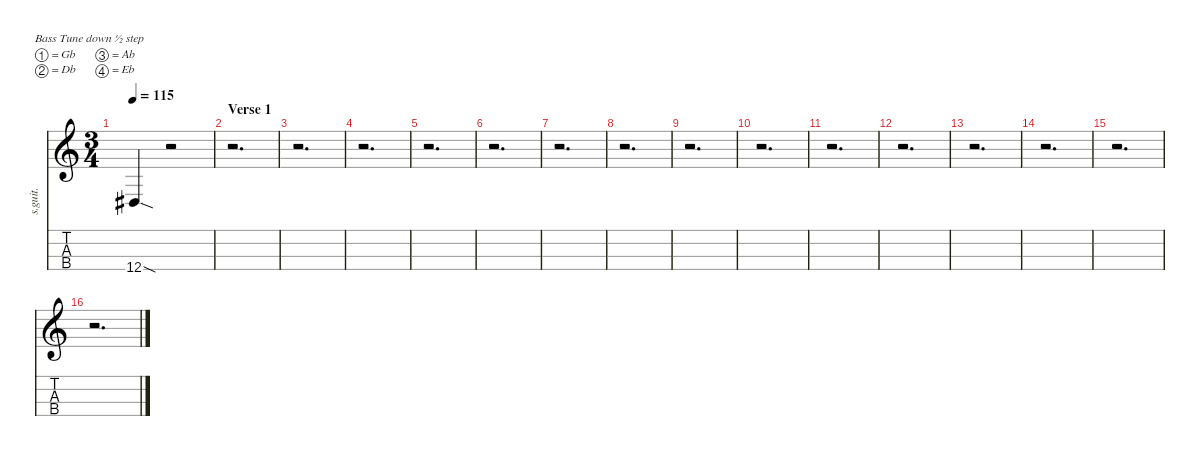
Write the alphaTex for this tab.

\defaultSystemsLayout 4
\hideDynamics
\bracketExtendMode nobrackets
\track ("Bass" "s.guit.") {instrument electricbasspick}
\staff {score tabs}
\tuning (Gb2 Db2 Ab1 Eb1)
\ts (3 4)
\tempo 115
\clef g2
\ks c
12.4{sod acc #}.4{dy mf beam Up} r.2{beam Down} |
\section ("" "Verse 1")
r.2{d beam Down} |
r.2{d beam Down} |
r.2{d beam Down} |
r.2{d beam Down} |
r.2{d beam Down} |
r.2{d beam Down} |
r.2{d beam Down} |
r.2{d beam Down} |
r.2{d beam Down} |
r.2{d beam Down} |
r.2{d beam Down} |
r.2{d beam Down} |
r.2{d beam Down} |
r.2{d beam Down} |
r.2{d beam Down}
